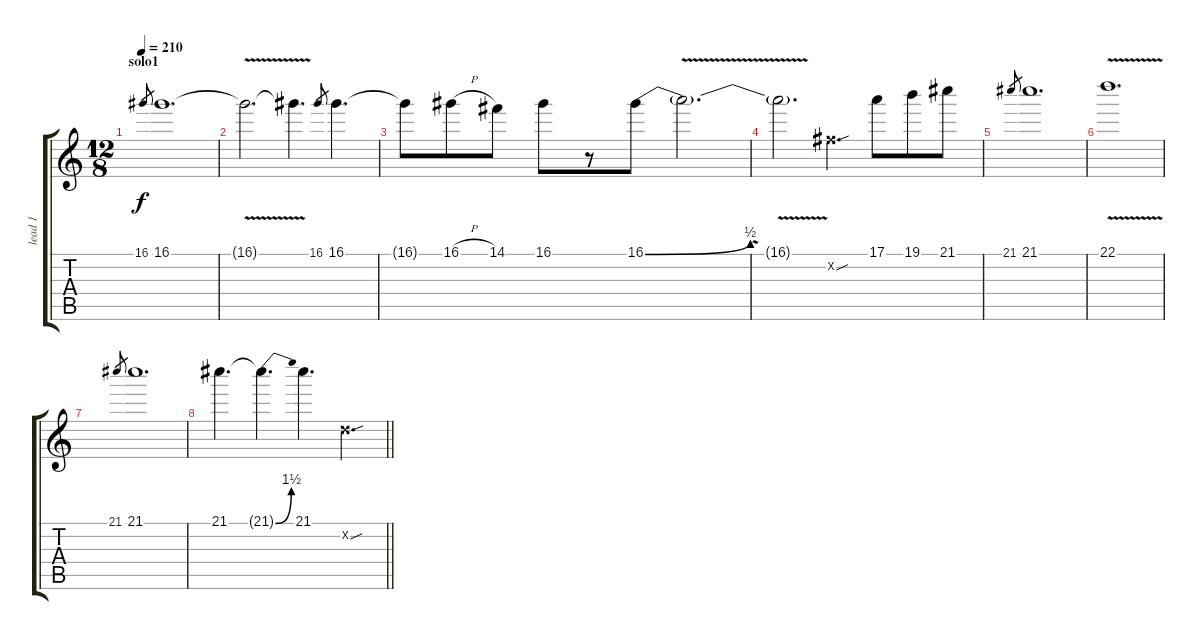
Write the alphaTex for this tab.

\track ("lead 1" "lead 1") {instrument distortionguitar}
\staff {score tabs}
\tuning (E4 B3 G3 D3 A2 E2) {hide}
\ts (12 8)
\section ("" "solo1")
\tempo 210
\clef g2
\ks c
16.1.8{gr dy f} 16.1.1{d} |
16.1{v t}.2{d} 16.1{t}.4{d} 16.1.8{gr} 16.1.4{d} |
16.1{t}.8 16.1{h}.8 14.1.8 16.1.8 r.8 16.1{be (bend 0 0 60 2)}.8 16.1{v t}.2{d} |
16.1{t}.2{d} 7.2{sou x}.4{d} 17.1.8 19.1.8 21.1.8 |
21.1.8{gr} 21.1.1{d} |
22.1{v}.1{d} |
21.1.8{gr} 21.1.1{d} |
\barLineRight lightlight
21.1.4{d} 21.1{be (bend 0 0 60 6) t}.4{d} 21.1.4{d} 3.2{sou x}.4{d}
